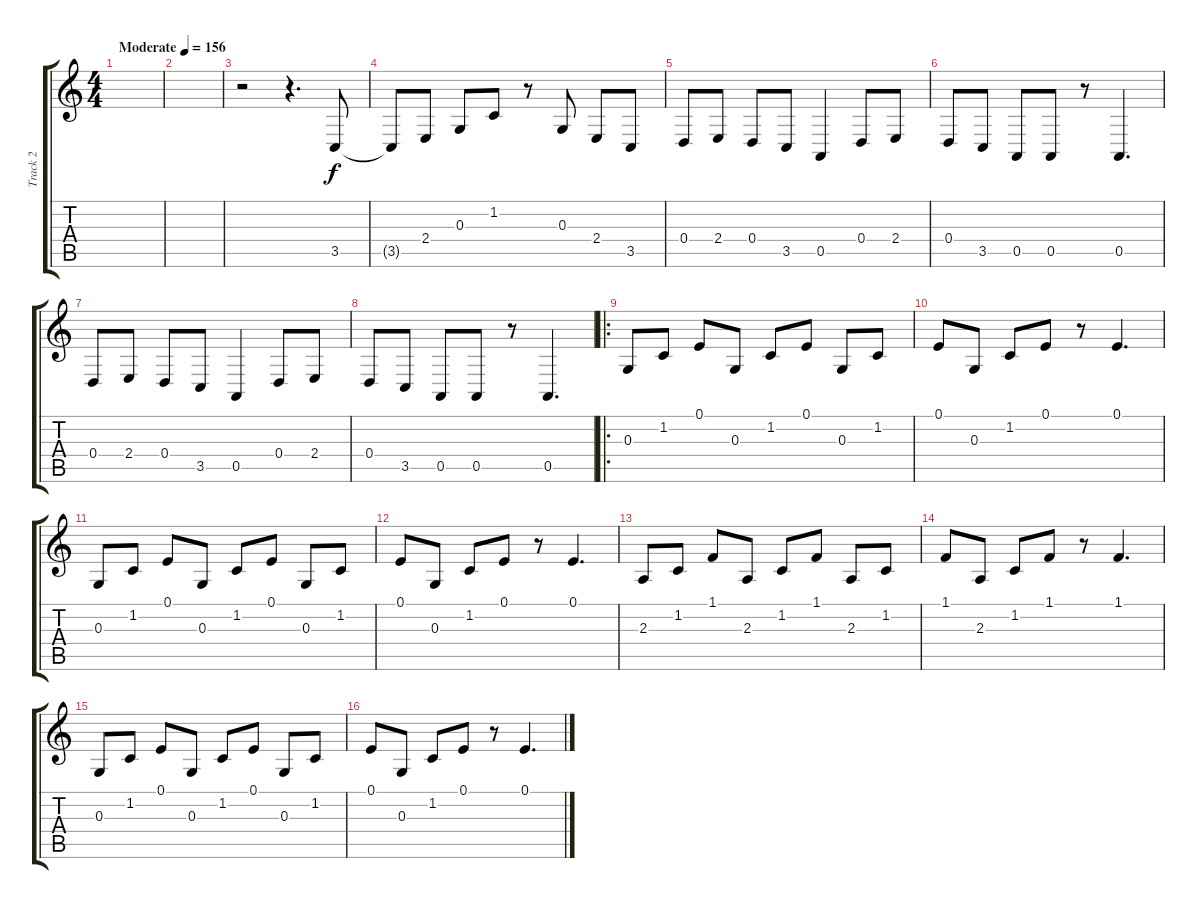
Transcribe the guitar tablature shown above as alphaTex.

\track ("Track 2" "Track 2") {instrument acousticgrandpiano}
\staff {score tabs}
\tuning (E4 B3 G3 D3 A2 E2) {hide}
\ts (4 4)
\tempo (156 "Moderate")
\clef g2
\ks c
|
|
r.2 r.4{d} 3.5.8 |
3.5{t}.8 2.4.8 0.3.8 1.2.8 r.8 0.3.8 2.4.8 3.5.8 |
0.4.8 2.4.8 0.4.8 3.5.8 0.5.4 0.4.8 2.4.8 |
0.4.8 3.5.8 0.5.8 0.5.8 r.8 0.5.4{d} |
0.4.8 2.4.8 0.4.8 3.5.8 0.5.4 0.4.8 2.4.8 |
0.4.8 3.5.8 0.5.8 0.5.8 r.8 0.5.4{d} |
\ro
0.3.8 1.2.8 0.1.8 0.3.8 1.2.8 0.1.8 0.3.8 1.2.8 |
0.1.8 0.3.8 1.2.8 0.1.8 r.8 0.1.4{d} |
0.3.8 1.2.8 0.1.8 0.3.8 1.2.8 0.1.8 0.3.8 1.2.8 |
0.1.8 0.3.8 1.2.8 0.1.8 r.8 0.1.4{d} |
2.3.8 1.2.8 1.1.8 2.3.8 1.2.8 1.1.8 2.3.8 1.2.8 |
1.1.8 2.3.8 1.2.8 1.1.8 r.8 1.1.4{d} |
0.3.8 1.2.8 0.1.8 0.3.8 1.2.8 0.1.8 0.3.8 1.2.8 |
0.1.8 0.3.8 1.2.8 0.1.8 r.8 0.1.4{d}
